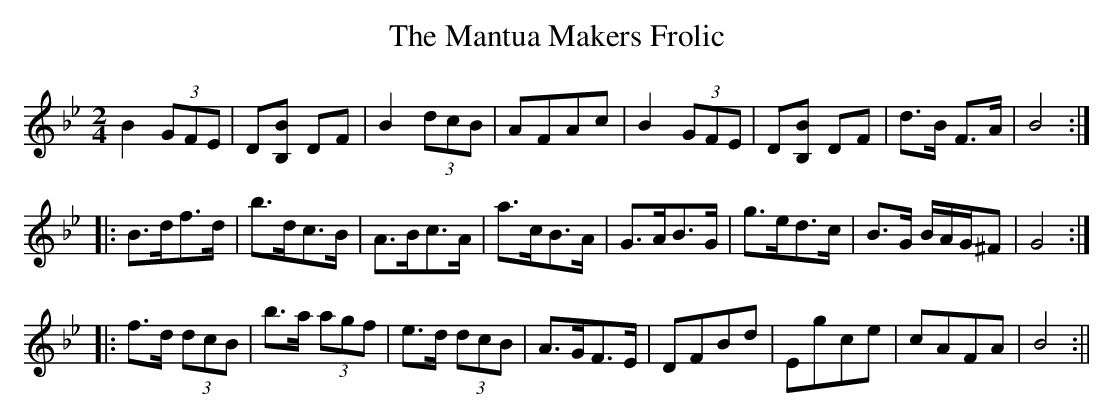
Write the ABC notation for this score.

X:1
T:Mantua Makers Frolic, The
M:2/4
L:1/8
K:Bb
B2 (3GFE | D[B,B] DF | B2 (3dcB | AFAc | B2 (3GFE | D[B,B] DF | d>B F>A | B4 :|
|: B>df>d | b>dc>B | A>Bc>A | a>cB>A | G>AB>G | g>ed>c | B>G B/A/G/^F | G4 :|
|: f>d (3dcB | b>a (3agf | e>d (3dcB | A>GF>E | DFBd | Egce | cAFA | B4 :||
